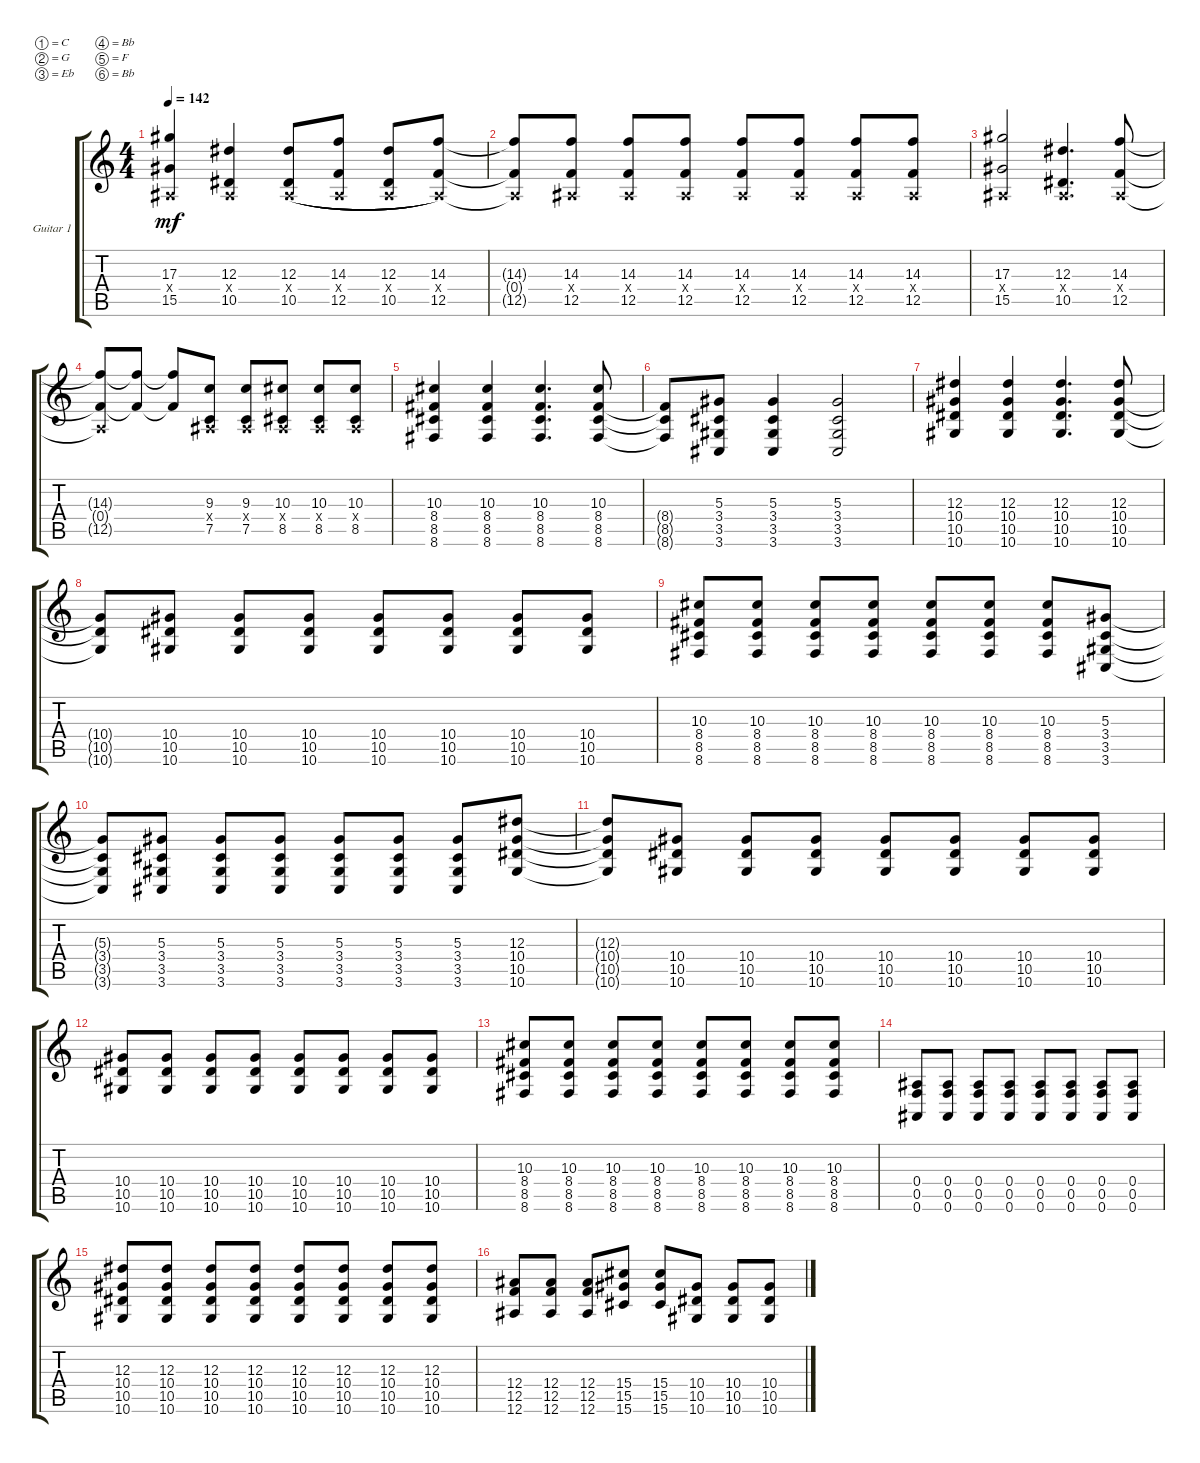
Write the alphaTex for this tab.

\defaultSystemsLayout 4
\bracketExtendMode groupsimilarinstruments
\firstSystemTrackNameOrientation horizontal
\otherSystemsTrackNameOrientation horizontal
\track ("Guitar 1" "Guitar 1") {instrument overdrivenguitar}
\staff {score tabs}
\tuning (C4 G3 Eb3 Bb2 F2 Bb1)
\ts (4 4)
\tempo 142
\clef g2
\ks c
(17.3 15.5 0.4{x}).4{dy mf} (12.3 10.5 0.4{x}).4 (12.3 10.5 0.4{x}).8{legatoorigin} (12.5 14.3 0.4{x}).8{legatoorigin} (10.5 12.3 0.4{x}).8{legatoorigin} (14.3 12.5 0.4{x}).8 |
(12.5{t} 14.3{t} 0.4{x t}).8 (14.3 12.5 0.4{x}).8 (12.5 14.3 0.4{x}).8 (14.3 12.5 0.4{x}).8 (12.5 14.3 0.4{x}).8 (12.5 14.3 0.4{x}).8 (12.5 14.3 0.4{x}).8 (12.5 14.3 0.4{x}).8 |
(17.3 15.5 0.4{x}).2 (12.3 10.5 0.4{x}).4{d} (14.3 12.5 0.4{x}).8 |
(12.5{t} 14.3{t} 0.4{x t}).8 (14.3{t} 12.5{t}).8 (12.5{t} 14.3{t}).8 (9.3 7.5 0.4{x}).8 (9.3 7.5 0.4{x}).8 (8.5 10.3 0.4{x}).8 (8.5 10.3 0.4{x}).8 (10.3 8.5 0.4{x}).8 |
(8.5 8.4 8.6 10.3).4 (8.4 8.5 8.6 10.3).4 (8.5 8.4 8.6 10.3).4{d} (8.4 8.5 8.6 10.3).8 |
(8.6{t} 8.5{t} 8.4{t}).8 (3.6 3.5 3.4 5.3).8 (3.4 3.5 3.6 5.3).4 (3.4 3.5 3.6 5.3).2 |
(10.4 10.5 10.6 12.3).4 (10.4 10.5 10.6 12.3).4 (10.6 10.5 10.4 12.3).4{d} (10.4 10.5 10.6 12.3).8 |
(10.6{t} 10.5{t} 10.4{t}).8 (10.6 10.5 10.4).8 (10.4 10.5 10.6).8 (10.6 10.5 10.4).8 (10.4 10.5 10.6).8 (10.4 10.5 10.6).8 (10.4 10.5 10.6).8 (10.4 10.5 10.6).8 |
(8.4 8.5 8.6 10.3).8 (8.6 8.5 8.4 10.3).8 (8.4 8.5 8.6 10.3).8 (8.6 8.5 8.4 10.3).8 (8.4 8.5 8.6 10.3).8 (8.6 8.5 8.4 10.3).8 (8.4 8.5 8.6 10.3).8 (3.6 3.5 3.4 5.3).8 |
(3.4{t} 3.5{t} 3.6{t} 5.3{t}).8 (3.6 3.5 3.4 5.3).8 (3.4 3.5 3.6 5.3).8 (3.6 3.5 3.4 5.3).8 (3.4 3.5 3.6 5.3).8 (3.6 3.5 3.4 5.3).8 (3.4 3.5 3.6 5.3).8 (10.6 10.5 10.4 12.3).8 |
(10.4{t} 10.5{t} 10.6{t} 12.3{t}).8 (10.6 10.5 10.4).8 (10.4 10.5 10.6).8 (10.6 10.5 10.4).8 (10.4 10.5 10.6).8 (10.6 10.5 10.4).8 (10.4 10.5 10.6).8 (10.6 10.5 10.4).8 |
(10.4 10.5 10.6).8 (10.6 10.5 10.4).8 (10.4 10.5 10.6).8 (10.6 10.5 10.4).8 (10.4 10.5 10.6).8 (10.6 10.5 10.4).8 (10.4 10.5 10.6).8 (10.6 10.5 10.4).8 |
(8.5 8.4 8.6 10.3).8 (8.5 8.4 8.6 10.3).8 (8.5 8.4 8.6 10.3).8 (8.5 8.4 8.6 10.3).8 (8.5 8.4 8.6 10.3).8 (8.5 8.4 8.6 10.3).8 (8.5 8.4 8.6 10.3).8 (8.5 8.4 8.6 10.3).8 |
(0.6 0.4 0.5).8 (0.6 0.4 0.5).8 (0.6 0.4 0.5).8 (0.6 0.4 0.5).8 (0.6 0.4 0.5).8 (0.6 0.4 0.5).8 (0.6 0.4 0.5).8 (0.6 0.5 0.4).8 |
(10.4 10.5 10.6 12.3).8 (10.6 10.5 10.4 12.3).8 (10.4 10.5 10.6 12.3).8 (10.6 10.5 10.4 12.3).8 (10.4 10.5 10.6 12.3).8 (10.6 10.5 10.4 12.3).8 (10.4 10.5 10.6 12.3).8 (10.6 10.5 10.4 12.3).8 |
(12.6 12.5 12.4).8 (12.6 12.5 12.4).8 (12.6 12.5 12.4).8 (15.6 15.5 15.4).8 (15.6 15.4 15.5).8 (10.6 10.5 10.4).8 (10.6 10.4 10.5).8 (10.6 10.5 10.4).8
